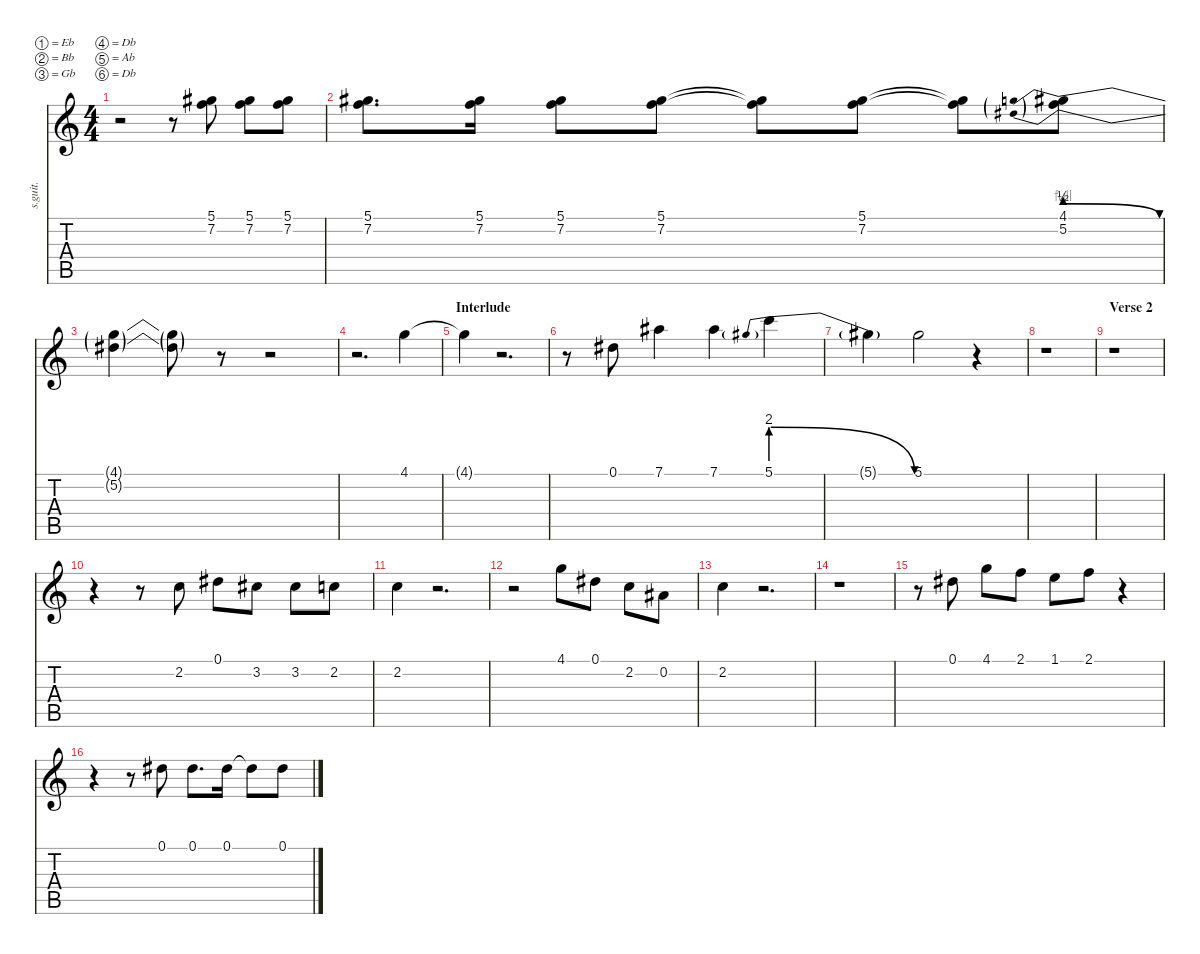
\defaultSystemsLayout 4
\hideDynamics
\bracketExtendMode nobrackets
\track ("Hayley Williams | Backing Vocals" "s.guit.") {instrument cello}
\staff {score tabs}
\tuning (Eb4 Bb3 Gb3 Db3 Ab2 Db2)
\displaytranspose 12
\ts (4 4)
\tempo (173 hide)
\clef g2
\ks c
r.2{dy f} r.8 (5.1{acc #} 7.2).8{lyrics (0 "") lyrics (1 "") lyrics (2 "") lyrics (3 "") lyrics (4 "")} (5.1{acc #} 7.2).8{lyrics (0 "") lyrics (1 "") lyrics (2 "") lyrics (3 "") lyrics (4 "")} (5.1{acc #} 7.2).8{lyrics (0 "") lyrics (1 "") lyrics (2 "") lyrics (3 "") lyrics (4 "")} |
(5.1{acc #} 7.2).8{d lyrics (0 "") lyrics (1 "") lyrics (2 "") lyrics (3 "") lyrics (4 "")} (5.1{acc #} 7.2).16{lyrics (0 "") lyrics (1 "") lyrics (2 "") lyrics (3 "") lyrics (4 "")} (5.1{acc #} 7.2).8{lyrics (0 "") lyrics (1 "") lyrics (2 "") lyrics (3 "") lyrics (4 "")} (5.1{acc #} 7.2).8{lyrics (0 "") lyrics (1 "") lyrics (2 "") lyrics (3 "") lyrics (4 "")} (5.1{t acc #} 7.2{t}).8{lyrics (0 "") lyrics (1 "") lyrics (2 "") lyrics (3 "") lyrics (4 "")} (5.1{acc #} 7.2).8{lyrics (0 "") lyrics (1 "") lyrics (2 "") lyrics (3 "") lyrics (4 "")} (5.1{t acc #} 7.2{t}).8{lyrics (0 "") lyrics (1 "") lyrics (2 "") lyrics (3 "") lyrics (4 "")} (4.1{be (prebendrelease 0 2 19.8 0)} 5.2{be (prebendrelease 0 4 19.8 0)}).8{lyrics (0 "") lyrics (1 "") lyrics (2 "") lyrics (3 "") lyrics (4 "")} |
(4.1{t} 5.2{t acc #}).4{lyrics (0 "") lyrics (1 "") lyrics (2 "") lyrics (3 "") lyrics (4 "")} (4.1{t} 5.2{t acc #}).8{lyrics (0 "") lyrics (1 "") lyrics (2 "") lyrics (3 "") lyrics (4 "")} r.8 r.2 |
r.2{d} 4.1.4{lyrics (0 "") lyrics (1 "") lyrics (2 "") lyrics (3 "") lyrics (4 "")} |
\section ("" "Interlude")
4.1{t}.4{lyrics (0 "") lyrics (1 "") lyrics (2 "") lyrics (3 "") lyrics (4 "")} r.2{d} |
r.8 0.1{acc #}.8{lyrics (0 "") lyrics (1 "") lyrics (2 "") lyrics (3 "") lyrics (4 "")} 7.1{acc #}.4{lyrics (0 "") lyrics (1 "") lyrics (2 "") lyrics (3 "") lyrics (4 "")} 7.1{acc #}.4{lyrics (0 "") lyrics (1 "") lyrics (2 "") lyrics (3 "") lyrics (4 "")} 5.1{be (prebendrelease 0 8 34.8 0)}.4{lyrics (0 "") lyrics (1 "") lyrics (2 "") lyrics (3 "") lyrics (4 "")} |
5.1{t acc #}.4{lyrics (0 "") lyrics (1 "") lyrics (2 "") lyrics (3 "") lyrics (4 "")} 5.1{acc #}.2{lyrics (0 "") lyrics (1 "") lyrics (2 "") lyrics (3 "") lyrics (4 "")} r.4 |
r.1 |
\section ("" "Verse 2")
r.1 |
r.4 r.8 2.2.8{lyrics (0 "") lyrics (1 "") lyrics (2 "") lyrics (3 "") lyrics (4 "")} 0.1{acc #}.8{lyrics (0 "") lyrics (1 "") lyrics (2 "") lyrics (3 "") lyrics (4 "")} 3.2{acc #}.8{lyrics (0 "") lyrics (1 "") lyrics (2 "") lyrics (3 "") lyrics (4 "")} 3.2{acc #}.8{lyrics (0 "") lyrics (1 "") lyrics (2 "") lyrics (3 "") lyrics (4 "")} 2.2.8{lyrics (0 "") lyrics (1 "") lyrics (2 "") lyrics (3 "") lyrics (4 "")} |
2.2.4{lyrics (0 "") lyrics (1 "") lyrics (2 "") lyrics (3 "") lyrics (4 "")} r.2{d} |
r.2 4.1.8{lyrics (0 "") lyrics (1 "") lyrics (2 "") lyrics (3 "") lyrics (4 "")} 0.1{acc #}.8{lyrics (0 "") lyrics (1 "") lyrics (2 "") lyrics (3 "") lyrics (4 "")} 2.2.8{lyrics (0 "") lyrics (1 "") lyrics (2 "") lyrics (3 "") lyrics (4 "")} 0.2{acc #}.8{lyrics (0 "") lyrics (1 "") lyrics (2 "") lyrics (3 "") lyrics (4 "")} |
2.2.4{lyrics (0 "") lyrics (1 "") lyrics (2 "") lyrics (3 "") lyrics (4 "")} r.2{d} |
r.1 |
r.8 0.1{acc #}.8{lyrics (0 "") lyrics (1 "") lyrics (2 "") lyrics (3 "") lyrics (4 "")} 4.1.8{lyrics (0 "") lyrics (1 "") lyrics (2 "") lyrics (3 "") lyrics (4 "")} 2.1.8{lyrics (0 "") lyrics (1 "") lyrics (2 "") lyrics (3 "") lyrics (4 "")} 1.1.8{lyrics (0 "") lyrics (1 "") lyrics (2 "") lyrics (3 "") lyrics (4 "")} 2.1.8{lyrics (0 "") lyrics (1 "") lyrics (2 "") lyrics (3 "") lyrics (4 "")} r.4 |
r.4 r.8 0.1{acc #}.8{lyrics (0 "") lyrics (1 "") lyrics (2 "") lyrics (3 "") lyrics (4 "")} 0.1{acc #}.8{d lyrics (0 "") lyrics (1 "") lyrics (2 "") lyrics (3 "") lyrics (4 "")} 0.1{acc #}.16{lyrics (0 "") lyrics (1 "") lyrics (2 "") lyrics (3 "") lyrics (4 "")} 0.1{t acc #}.8{lyrics (0 "") lyrics (1 "") lyrics (2 "") lyrics (3 "") lyrics (4 "")} 0.1{acc #}.8{lyrics (0 "") lyrics (1 "") lyrics (2 "") lyrics (3 "") lyrics (4 "")}
